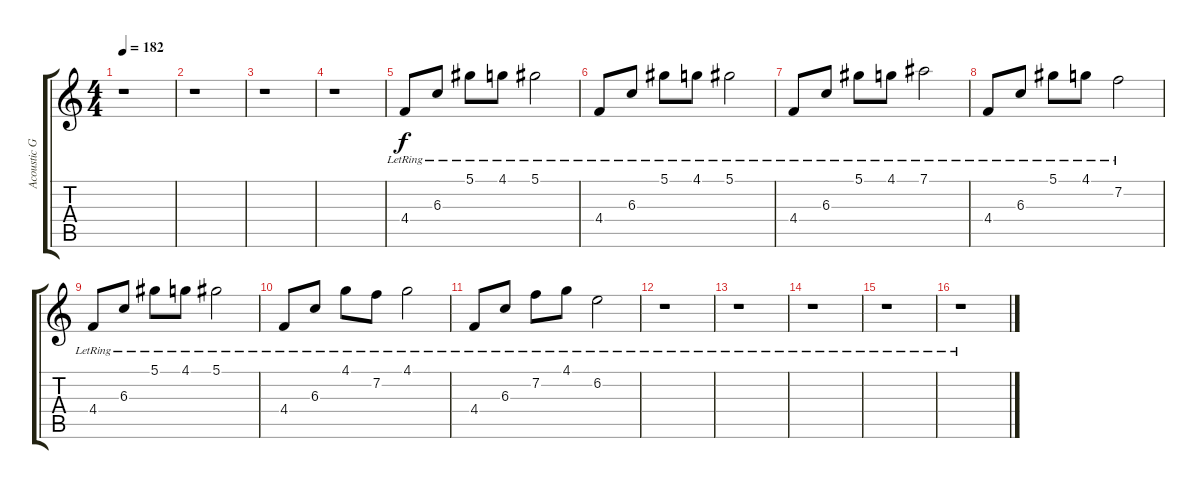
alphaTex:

\track ("Acoustic Guitar 2" "Acoustic G") {instrument acousticguitarsteel}
\staff {score tabs}
\tuning (Eb4 Bb3 Gb3 Db3 Ab2 Eb2) {hide}
\ts (4 4)
\tempo 182
\clef g2
\ks c
r.1{dy f} |
r.1 |
r.1 |
r.1 |
4.4{lr}.8 6.3{lr}.8 5.1{lr}.8 4.1{lr}.8 5.1{lr}.2 |
4.4{lr}.8 6.3{lr}.8 5.1{lr}.8 4.1{lr}.8 5.1{lr}.2 |
4.4{lr}.8 6.3{lr}.8 5.1{lr}.8 4.1{lr}.8 7.1{lr}.2 |
4.4{lr}.8 6.3{lr}.8 5.1{lr}.8 4.1{lr}.8 7.2{lr}.2 |
4.4{lr}.8 6.3{lr}.8 5.1{lr}.8 4.1{lr}.8 5.1{lr}.2 |
4.4{lr}.8 6.3{lr}.8 4.1{lr}.8 7.2{lr}.8 4.1{lr}.2 |
4.4{lr}.8 6.3{lr}.8 7.2{lr}.8 4.1{lr}.8 6.2{lr}.2 |
r.1 |
r.1 |
r.1 |
r.1 |
r.1
